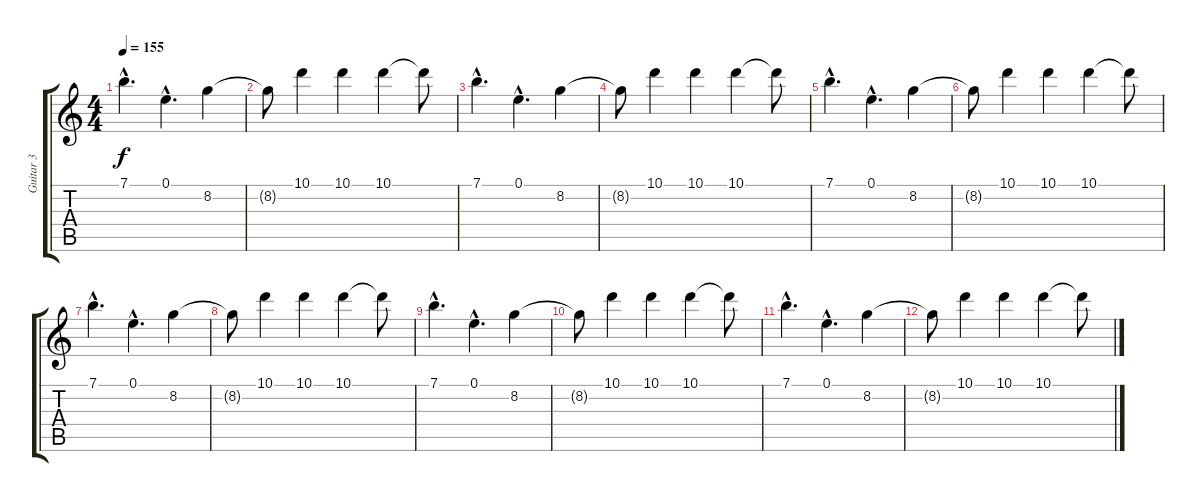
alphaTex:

\track ("Guitar 3" "Guitar 3") {instrument overdrivenguitar}
\staff {score tabs}
\tuning (E4 B3 G3 D3 A2 E2) {hide}
\ts (4 4)
\tempo 155
\clef g2
\ks c
7.1{hac}.4{d dy f} 0.1{hac}.4{d} 8.2.4 |
8.2{t}.8 10.1.4 10.1.4 10.1.4 10.1{t}.8 |
7.1{hac}.4{d} 0.1{hac}.4{d} 8.2.4 |
8.2{t}.8 10.1.4 10.1.4 10.1.4 10.1{t}.8 |
7.1{hac}.4{d} 0.1{hac}.4{d} 8.2.4 |
8.2{t}.8 10.1.4 10.1.4 10.1.4 10.1{t}.8 |
7.1{hac}.4{d} 0.1{hac}.4{d} 8.2.4 |
8.2{t}.8 10.1.4 10.1.4 10.1.4 10.1{t}.8 |
7.1{hac}.4{d} 0.1{hac}.4{d} 8.2.4 |
8.2{t}.8 10.1.4 10.1.4 10.1.4 10.1{t}.8 |
7.1{hac}.4{d} 0.1{hac}.4{d} 8.2.4 |
8.2{t}.8 10.1.4 10.1.4 10.1.4 10.1{t}.8
